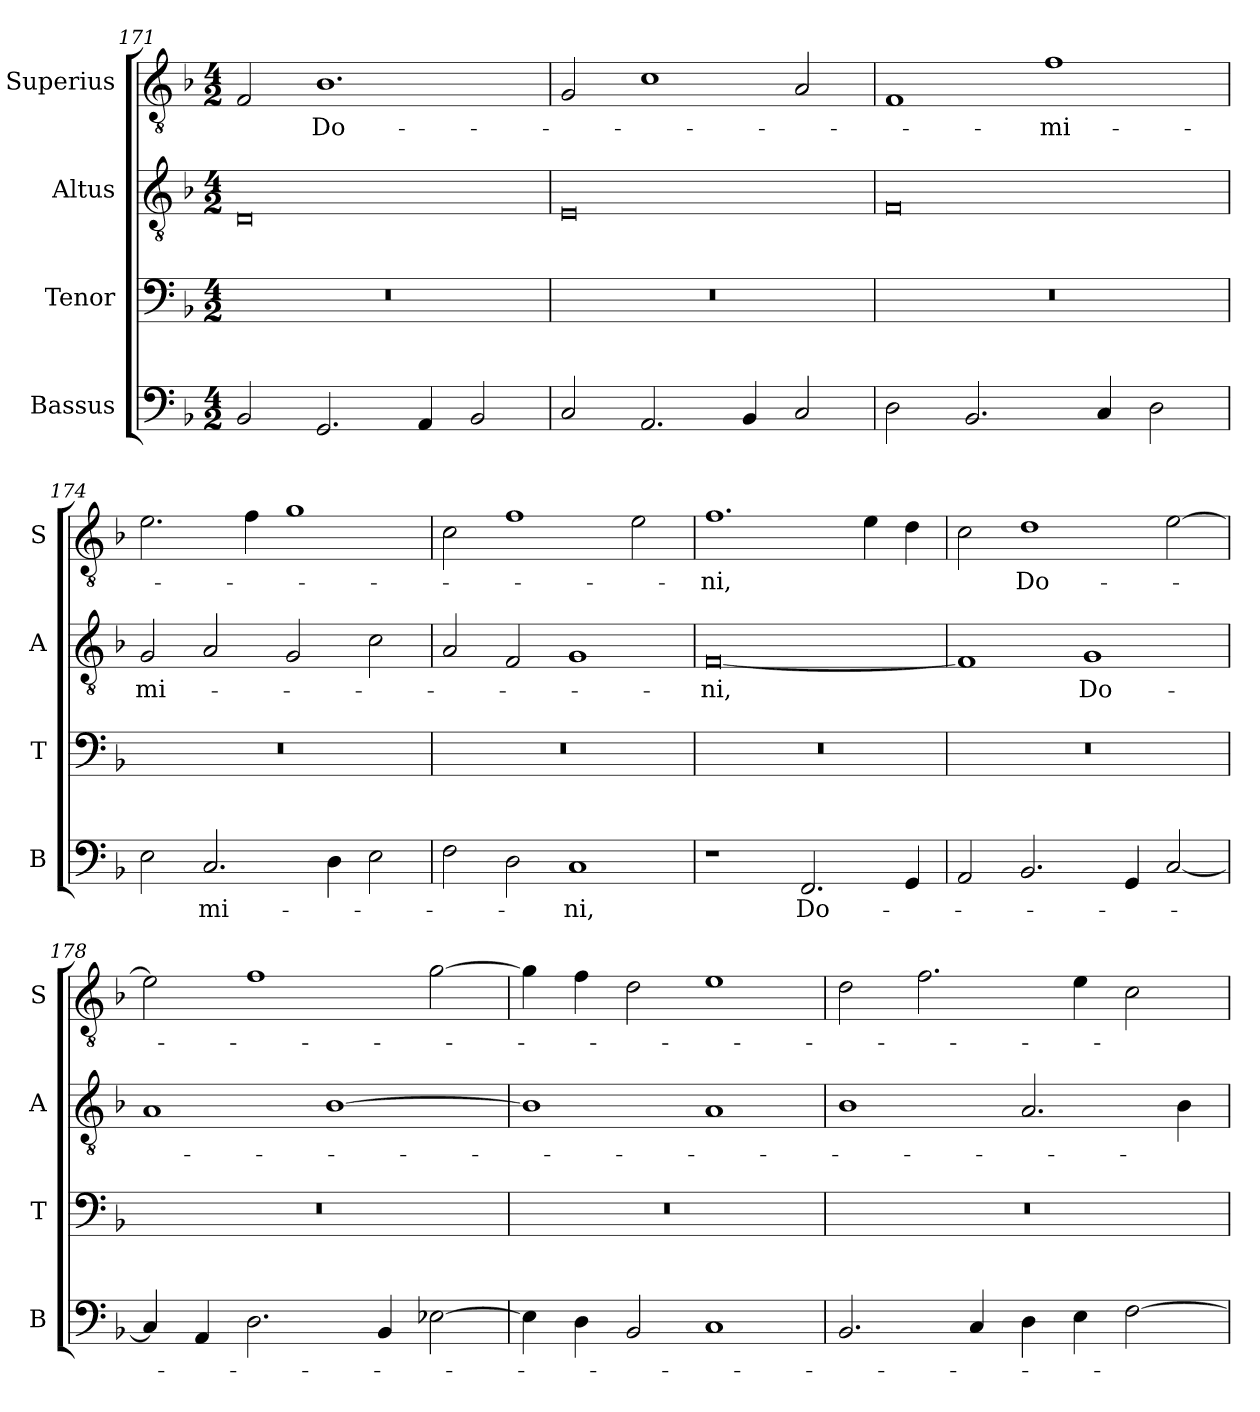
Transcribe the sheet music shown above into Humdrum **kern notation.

**kern	**text	**kern	**kern	**text	**kern	**text
*part4	*part4	*part3	*part2	*part2	*part1	*part1
*staff4	*staff4	*staff3	*staff2	*staff2	*staff1	*staff1
*I"Bassus	*	*I"Tenor	*I"Altus	*	*I"Superius	*
*I'B	*	*I'T	*I'A	*	*I'S	*
*clefF4	*	*clefF4	*clefGv2	*	*clefGv2	*
*k[b-]	*	*k[b-]	*k[b-]	*	*k[b-]	*
*M4/2	*	*M4/2	*M4/2	*	*M4/2	*
=171	=171	=171	=171	=171	=171	=171
2BB-	.	0r	0D	.	2F	.
2.GG	.	.	.	.	1.B-	Do-
4AA	.	.	.	.	.	.
2BB-	.	.	.	.	.	.
=172	=172	=172	=172	=172	=172	=172
2C	.	0r	0E	.	2G	.
2.AA	.	.	.	.	1c	.
4BB-	.	.	.	.	.	.
2C	.	.	.	.	2A	.
=173	=173	=173	=173	=173	=173	=173
2D	.	0r	0F	.	1F	.
2.BB-	.	.	.	.	.	.
.	.	.	.	.	1f	-mi-
4C	.	.	.	.	.	.
2D	.	.	.	.	.	.
=174	=174	=174	=174	=174	=174	=174
!	!	!	!	!LO:LY:i	!	!
2E	.	0r	2G	-mi-	2.e	.
!	!LO:LY:i	!	!	!	!	!
2.C	-mi-	.	2A	.	.	.
.	.	.	.	.	4f	.
.	.	.	2G	.	1g	.
4D	.	.	.	.	.	.
2E	.	.	2c	.	.	.
=175	=175	=175	=175	=175	=175	=175
2F	.	0r	2A	.	2c	.
2D	.	.	2F	.	1f	.
!	!LO:LY:i	!	!	!	!	!
1C	-ni,	.	1G	.	.	.
.	.	.	.	.	2e	.
=176	=176	=176	=176	=176	=176	=176
!	!	!	!	!LO:LY:i	!	!LO:LY:i
1r	.	0r	[0F	-ni,	1.f	-ni,
!	!LO:LY:i	!	!	!	!	!
2.FF	Do-	.	.	.	.	.
.	.	.	.	.	4e	.
4GG	.	.	.	.	4d	.
=177	=177	=177	=177	=177	=177	=177
2AA	.	0r	1F]	.	2c	.
!	!	!	!	!	!	!LO:LY:i
2.BB-	.	.	.	.	1d	Do-
!	!	!	!	!LO:LY:i	!	!
.	.	.	1G	Do-	.	.
4GG	.	.	.	.	.	.
[2C	.	.	.	.	[2e	.
=178	=178	=178	=178	=178	=178	=178
4C]	.	0r	1A	.	2e]	.
4AA	.	.	.	.	.	.
2.D	.	.	.	.	1f	.
.	.	.	[1B-	.	.	.
4BB-	.	.	.	.	.	.
[2E-X	.	.	.	.	[2g	.
=179	=179	=179	=179	=179	=179	=179
4E-]	.	0r	1B-]	.	4g]	.
4D	.	.	.	.	4f	.
2BB-	.	.	.	.	2d	.
1C	.	.	1A	.	1e	.
=180	=180	=180	=180	=180	=180	=180
2.BB-	.	0r	1B-	.	2d	.
.	.	.	.	.	2.f	.
4C	.	.	.	.	.	.
4D	.	.	2.A	.	.	.
4E	.	.	.	.	4e	.
[2F	.	.	.	.	2c	.
.	.	.	4B-	.	.	.
=	=	=	=	=	=	=
*-	*-	*-	*-	*-	*-	*-
